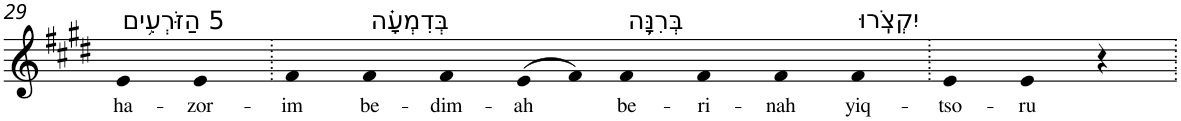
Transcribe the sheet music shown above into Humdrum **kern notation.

**kern	**text
*part1	*part1
*staff1	*staff1
*I"Piano	*
*I'Pno	*
!!LO:PB:g=z
*clefG2	*
*k[f#c#g#d#]	*
*E:	*
=29	=29
!LO:TX:a:t=5 הַזֹּרְעִ֥ים	!
!	!LO:LY:b
4e	ha-
!	!LO:LY:b
4e	-zor-
=30.	=30.
!	!LO:LY:b
4f#	-im
!LO:TX:a:t=בְּדִמְעָ֗ה	!
!	!LO:LY:b
4f#	be-
!	!LO:LY:b
4f#	-dim-
!	!LO:LY:b
(>8e	-ah
8f#)	.
!LO:TX:a:t=בְּרִנָּ֥ה	!
!	!LO:LY:b
4f#	be-
!	!LO:LY:b
4f#	-ri-
!	!LO:LY:b
4f#	-nah
!LO:TX:a:t=יִקְצֹֽרוּ	!
!	!LO:LY:b
4f#	yiq-
=31.	=31.
!	!LO:LY:b
4e	-tso-
!	!LO:LY:b
4e	-ru
4r	.
=.	=.
*-	*-
